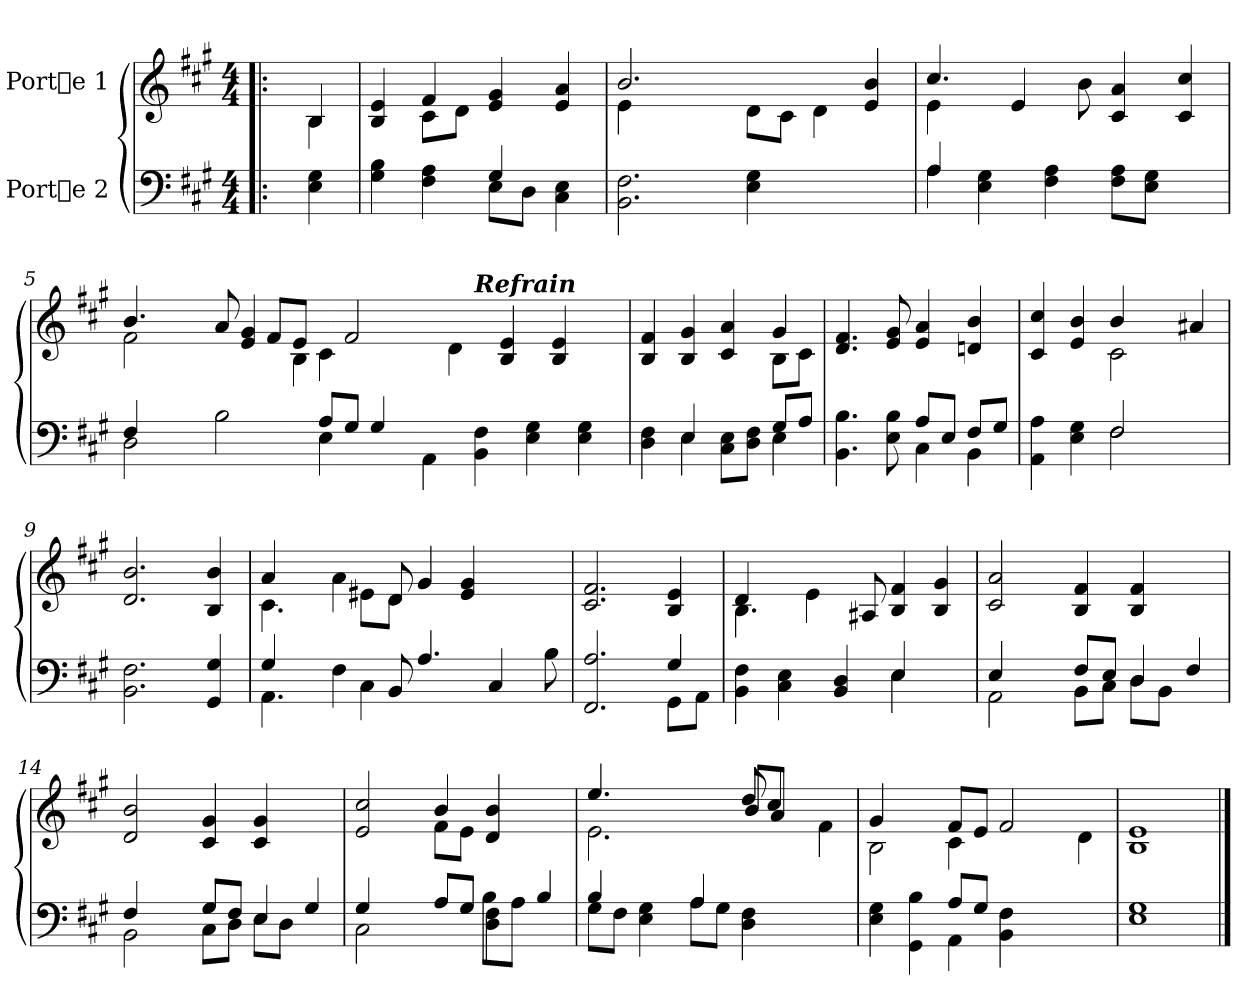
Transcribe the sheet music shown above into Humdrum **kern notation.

**kern	**kern
*part2	*part1
*staff2	*staff1
*I"Porte 2	*I"Porte 1
!!LO:PB:g=z
*stria5	*stria5
*clefF4	*clefG2
*k[f#c#g#]	*k[f#c#g#]
*A:	*A:
*M4/4	*M4/4
*MM118	*MM118
=1!|:	=1!|:
*	*^
4ryy	4ryy	4ryy
4G#\ 4E\	4B/	4B\
=2	=2	=2
*^	*	*
4B\ 4G#\	2ryy	4e/ 4B/	4ryy
4A\ 4F#\	.	4f#/	8c#\L
.	.	.	8d\J
4G#/	8E\L	4g#/ 4e/	2ryy
.	8D\J	.	.
4E\ 4C#\	4ryy	4a/ 4e/	.
*v	*v	*	*
=3	=3	=3
2.F#\ 2.BB\	2.b/	4e\
.	.	1ryy
4G#\ 4E\	8d\L	.
.	8c#\J	.
2ryy	4d\	.
.	4b/ 4e/	4ryy
!!LO:LB:g=z	!!
=4	=4	=4
*^	*	*
4A/	4A\	4.cc#/	4e\
4G#\ 4E\	4ryy	.	1ryy
.	.	4e/	.
4A\ 4F#\	2.ryy	.	.
.	.	8b\	.
8A\ 8F#\L	.	4a/ 4c#/	.
8G#\ 8E\J	.	.	.
4ryy	.	4cc#/ 4c#/	.
=5	=5	=5	=5
*	*	*	*^
2D\	4F#/	2f#\	4.b/	1..ryy
.	2.ryy	.	.	.
.	.	.	4.ryy	.
2B\	.	8a/	.	.
.	.	4g#/ 4e/	.	.
.	.	.	8f#/L	.
.	.	4B\	8e/J	.
4E\	8A/L	.	4c#\	.
.	8G#/J	2f#/	.	.
4G#/	1ryy	.	8ryy	.
.	.	.	1ryy	.
4AA\	.	.	.	.
.	.	4d\	.	.
!	!	!	!	!LO:TX:a:Bi:t=Refrain
4F#\ 4BB\	.	.	.	2.ryy
.	.	4e/ 4B/	.	.
4G#\ 4E\	.	.	.	.
.	.	4e/ 4B/	.	.
4G#\ 4E\	4ryy	.	.	.
.	.	8ryy	8ryy	.
*	*	*	*v	*v
!!LO:LB:g=z
=6	=6	=6	=6
4F#\ 4D\	4ryy	4f#/ 4B/	2.ryy
4E/	4E\	4g#/ 4B/	.
8E\ 8C#\L	4ryy	4a/ 4c#/	.
8F#\ 8D\J	.	.	.
4E\	8G#/L	4g#/	8B\L
.	8A/J	.	8c#\J
*	*	*v	*v
=7	=7	=7
4.B\ 4.BB\	2ryy	4.f#/ 4.d/
8B\ 8E\	.	8g#/ 8e/
4C#\	8A/L	4a/ 4e/
.	8E/J	.
4BB\	8F#/L	4b/ 4dn/
.	8G#/J	.
=8	=8	=8
*	*	*^
4A\ 4AA\	2ryy	4cc#/ 4c#/	2ryy
4G#\ 4E\	.	4b/ 4e/	.
2F#/	2F#\	2c#\	4b/
.	.	.	2ryy
4ryy	4ryy	4a#X/	.
*v	*v	*	*
*	*v	*v
=9	=9
2.F#\ 2.BB\	2.b/ 2.d/
4G#/ 4GG#/	4b/ 4B/
!!LO:PB:g=z
=10	=10
*^	*^
4.AA\	4G#/	4.c#\	4a/
.	4ryy	.	4ryy
4F#\	.	4a\	.
.	4C#\	.	8e#X\L
8BB/	.	8d/	8d\J
4.A/	2.ryy	4g#/	4ryy
.	.	4g#/ 4e#/	2ryy
4C#/	.	.	.
.	.	4ryy	.
8B\	.	.	.
*	*	*v	*v
=11	=11	=11
2.A/ 2.FF#/	2.ryy	2.f#/ 2.c#/
4G#/	8GG#\L	4e/ 4B/
.	8AA\J	.
=12	=12	=12
*	*	*^
4F#\ 4BB\	2.ryy	4.B\	4d/
4E\ 4C#\	.	.	1ryy
.	.	4e\	.
4D/ 4BB/	.	.	.
.	.	8A#X/	.
4E/	4E\	4f#/ 4B/	.
4ryy	4ryy	4g#/ 4B/	.
*	*	*v	*v
=13	=13	=13
2AA\	4E/	2a/ 2c#/
.	4ryy	.
8F#/L	8BB\L	4f#/ 4B/
8E/J	8C#\J	.
4D/	8D\L	4f#/ 4B/
.	8BB\J	.
4F#/	4ryy	4ryy
!!LO:LB:g=z
=14	=14	=14
2BB\	4F#/	2b/ 2d/
.	4ryy	.
8G#/L	8C#\L	4g#/ 4c#/
8F#/J	8D\J	.
4E/	8E\L	4g#/ 4c#/
.	8D\J	.
4G#/	4ryy	4ryy
=15	=15	=15
*	*	*^
2C#\	4G#/	2cc#/ 2e/	2ryy
.	2ryy	.	.
8A/L	.	4b/	8f#\L
8G#/J	.	.	8e\J
4F#\ 4D\	8B\L	4b/ 4d/	4ryy
.	8A\J	.	.
4B/	4ryy	4ryy	4ryy
=16	=16	=16	=16
4B/	8G#\L	2.e\	4.ee/
.	8F#\J	.	.
4G#\ 4E\	4ryy	.	.
.	.	.	4.ryy
4A/	8A\L	.	.
.	8G#\J	.	.
4F#\ 4D\	4.ryy	8dd/	8b/L
.	.	4cc#/	8a/J
4.ryy	.	.	4.ryy
.	4ryy	4f#\	.
!!LO:LB:g=z	!!
=17	=17	=17	=17
4G#\ 4E\	2ryy	2B\	4g#/
4B\ 4GG#\	.	.	4ryy
4AA\	8A/L	8f#/L	4c#\
.	8G#/J	8e/J	.
4F#\ 4BB\	2ryy	2f#/	2.ryy
2ryy	.	.	.
.	4ryy	4d\	.
*v	*v	*	*
*	*v	*v
=18	=18
1G# 1E	1e 1B
==	==
*-	*-
